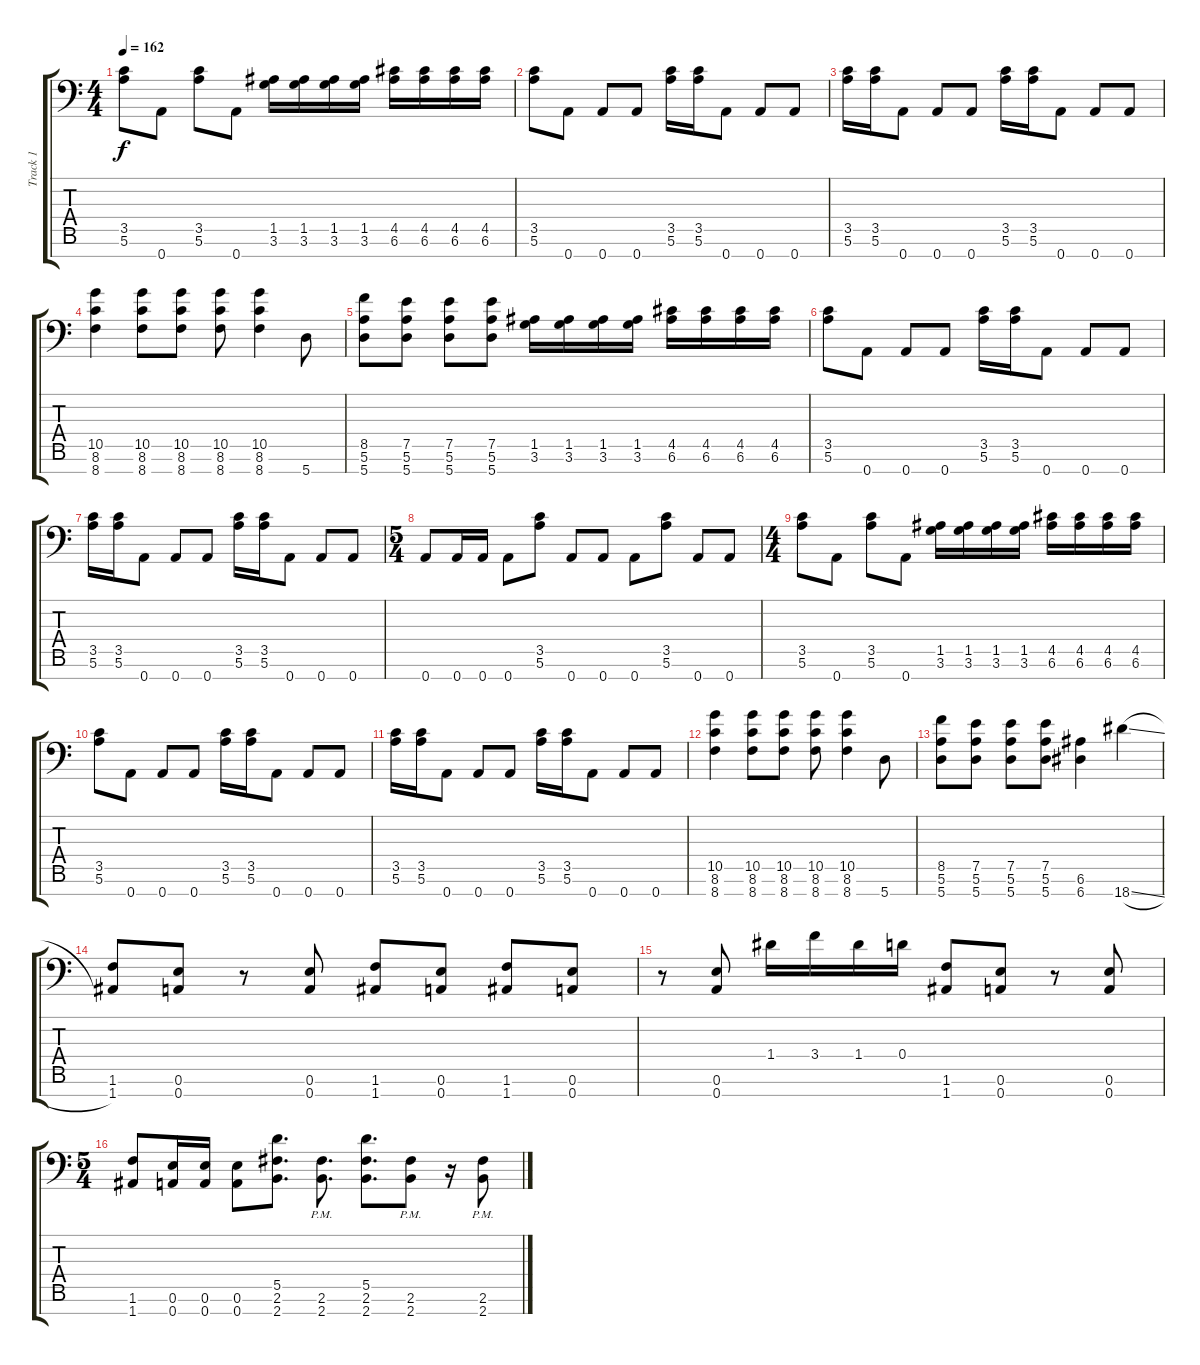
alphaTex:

\track ("Track 1" "Track 1") {instrument distortionguitar}
\staff {score tabs}
\tuning (E4 B3 G3 D3 A2 E2 A1) {hide}
\ts (4 4)
\tempo 162
\clef f4
\ks c
(3.5 5.6).8{dy f} 0.7.8 (3.5 5.6).8 0.7.8 (1.5 3.6).16 (1.5 3.6).16 (1.5 3.6).16 (1.5 3.6).16 (4.5 6.6).16 (4.5 6.6).16 (4.5 6.6).16 (4.5 6.6).16 |
(3.5 5.6).8 0.7.8 0.7.8 0.7.8 (3.5 5.6).16 (3.5 5.6).16 0.7.8 0.7.8 0.7.8 |
(3.5 5.6).16 (3.5 5.6).16 0.7.8 0.7.8 0.7.8 (3.5 5.6).16 (3.5 5.6).16 0.7.8 0.7.8 0.7.8 |
(10.5 8.6 8.7).4 (10.5 8.6 8.7).8 (10.5 8.6 8.7).8 (10.5 8.6 8.7).8 (10.5 8.6 8.7).4 5.7.8 |
(8.5 5.6 5.7).8 (7.5 5.6 5.7).8 (7.5 5.6 5.7).8 (7.5 5.6 5.7).8 (1.5 3.6).16 (1.5 3.6).16 (1.5 3.6).16 (1.5 3.6).16 (4.5 6.6).16 (4.5 6.6).16 (4.5 6.6).16 (4.5 6.6).16 |
(3.5 5.6).8 0.7.8 0.7.8 0.7.8 (3.5 5.6).16 (3.5 5.6).16 0.7.8 0.7.8 0.7.8 |
(3.5 5.6).16 (3.5 5.6).16 0.7.8 0.7.8 0.7.8 (3.5 5.6).16 (3.5 5.6).16 0.7.8 0.7.8 0.7.8 |
\ts (5 4)
0.7.8 0.7.16 0.7.16 0.7.8 (3.5 5.6).8 0.7.8 0.7.8 0.7.8 (3.5 5.6).8 0.7.8 0.7.8 |
\ts (4 4)
(3.5 5.6).8 0.7.8 (3.5 5.6).8 0.7.8 (1.5 3.6).16 (1.5 3.6).16 (1.5 3.6).16 (1.5 3.6).16 (4.5 6.6).16 (4.5 6.6).16 (4.5 6.6).16 (4.5 6.6).16 |
(3.5 5.6).8 0.7.8 0.7.8 0.7.8 (3.5 5.6).16 (3.5 5.6).16 0.7.8 0.7.8 0.7.8 |
(3.5 5.6).16 (3.5 5.6).16 0.7.8 0.7.8 0.7.8 (3.5 5.6).16 (3.5 5.6).16 0.7.8 0.7.8 0.7.8 |
(10.5 8.6 8.7).4 (10.5 8.6 8.7).8 (10.5 8.6 8.7).8 (10.5 8.6 8.7).8 (10.5 8.6 8.7).4 5.7.8 |
(8.5 5.6 5.7).8 (7.5 5.6 5.7).8 (7.5 5.6 5.7).8 (7.5 5.6 5.7).8 (6.6 6.7).4 18.7{sl}.4 |
(1.6 1.7).8 (0.6 0.7).8 r.8 (0.6 0.7).8 (1.6 1.7).8 (0.6 0.7).8 (1.6 1.7).8 (0.6 0.7).8 |
r.8 (0.6 0.7).8 1.4.16 3.4.16 1.4.16 0.4.16 (1.6 1.7).8 (0.6 0.7).8 r.8 (0.6 0.7).8 |
\ts (5 4)
(1.6 1.7).8 (0.6 0.7).16 (0.6 0.7).16 (0.6 0.7).8 (5.5 2.6 2.7).8{d} (2.6{pm} 2.7{pm}).8{d} (5.5 2.6 2.7).8{d} (2.6{pm} 2.7{pm}).8 r.16 (2.6{pm} 2.7{pm}).8
